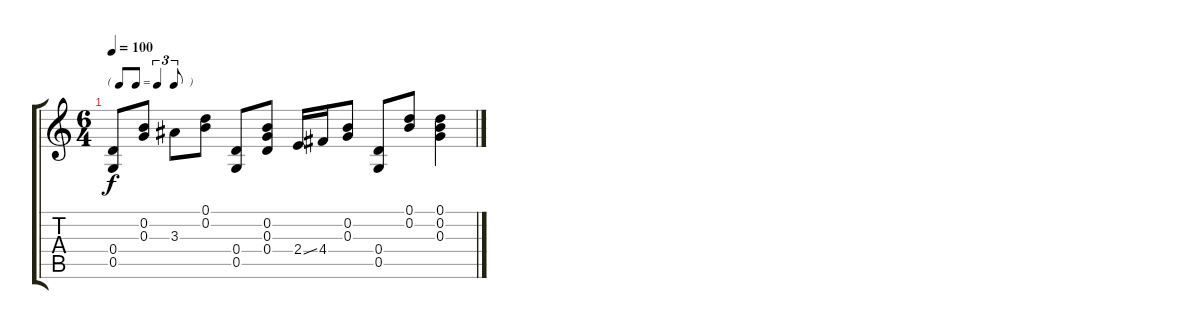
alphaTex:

\track "" {instrument acousticguitarnylon}
\staff {score tabs}
\tuning (D4 B3 G3 D3 G2 D2) {hide}
\ts (6 4)
\tf triplet8th
\tempo 100
\clef g2
\ks c
(0.4 0.5).8{dy f} (0.2 0.3).8 3.3.8 (0.1 0.2).8 (0.4 0.5).8 (0.2 0.3 0.4).8 2.4{ss}.16 4.4.16 (0.2 0.3).8 (0.4 0.5).8 (0.1 0.2).8 (0.1 0.2 0.3).4
